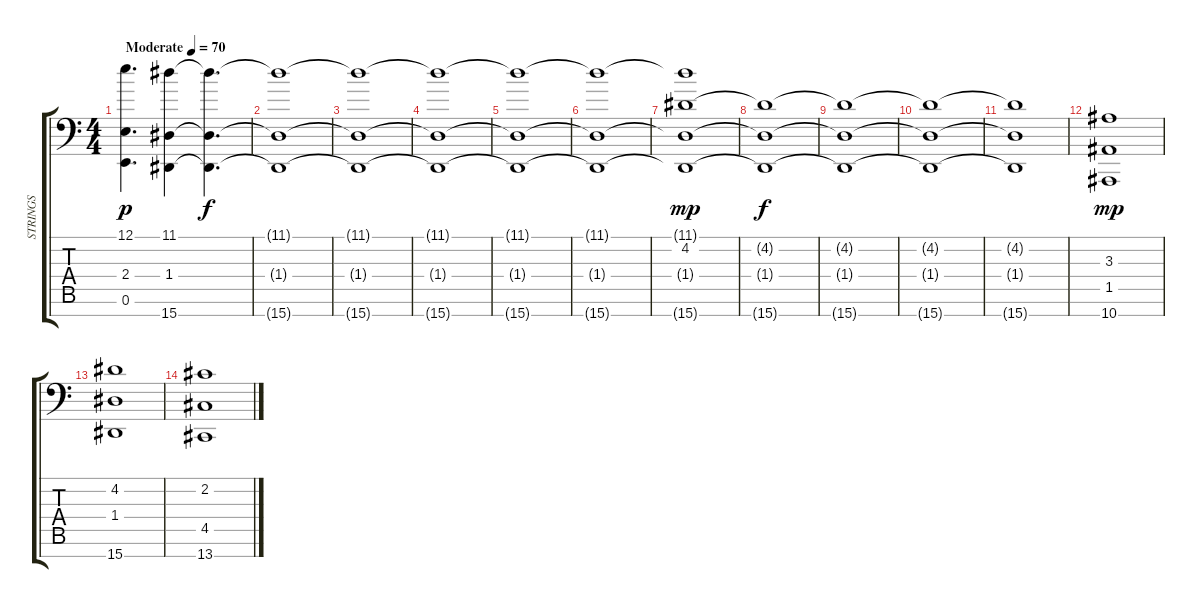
\track ("STRINGS" "STRINGS") {instrument stringensemble1}
\staff {score tabs}
\tuning (E4 B3 G3 D3 A2 E2 C1) {hide}
\ts (4 4)
\tempo (70 "Moderate")
\clef f4
\ks c
(12.1 2.4 0.6).4{d dy p instrument stringensemble1} (11.1 1.4 15.7).4 (11.1{t} 1.4{t} 15.7{t}).4{d dy f} |
(11.1{t} 1.4{t} 15.7{t}).1 |
(11.1{t} 1.4{t} 15.7{t}).1 |
(11.1{t} 1.4{t} 15.7{t}).1 |
(11.1{t} 1.4{t} 15.7{t}).1 |
(11.1{t} 1.4{t} 15.7{t}).1 |
(11.1{t} 4.2 1.4{t} 15.7{t}).1{dy mp} |
(4.2{t} 1.4{t} 15.7{t}).1{dy f} |
(4.2{t} 1.4{t} 15.7{t}).1 |
(4.2{t} 1.4{t} 15.7{t}).1 |
(4.2{t} 1.4{t} 15.7{t}).1 |
(3.3 1.5 10.7).1{dy mp} |
(4.2 1.4 15.7).1 |
(2.2 4.5 13.7).1
